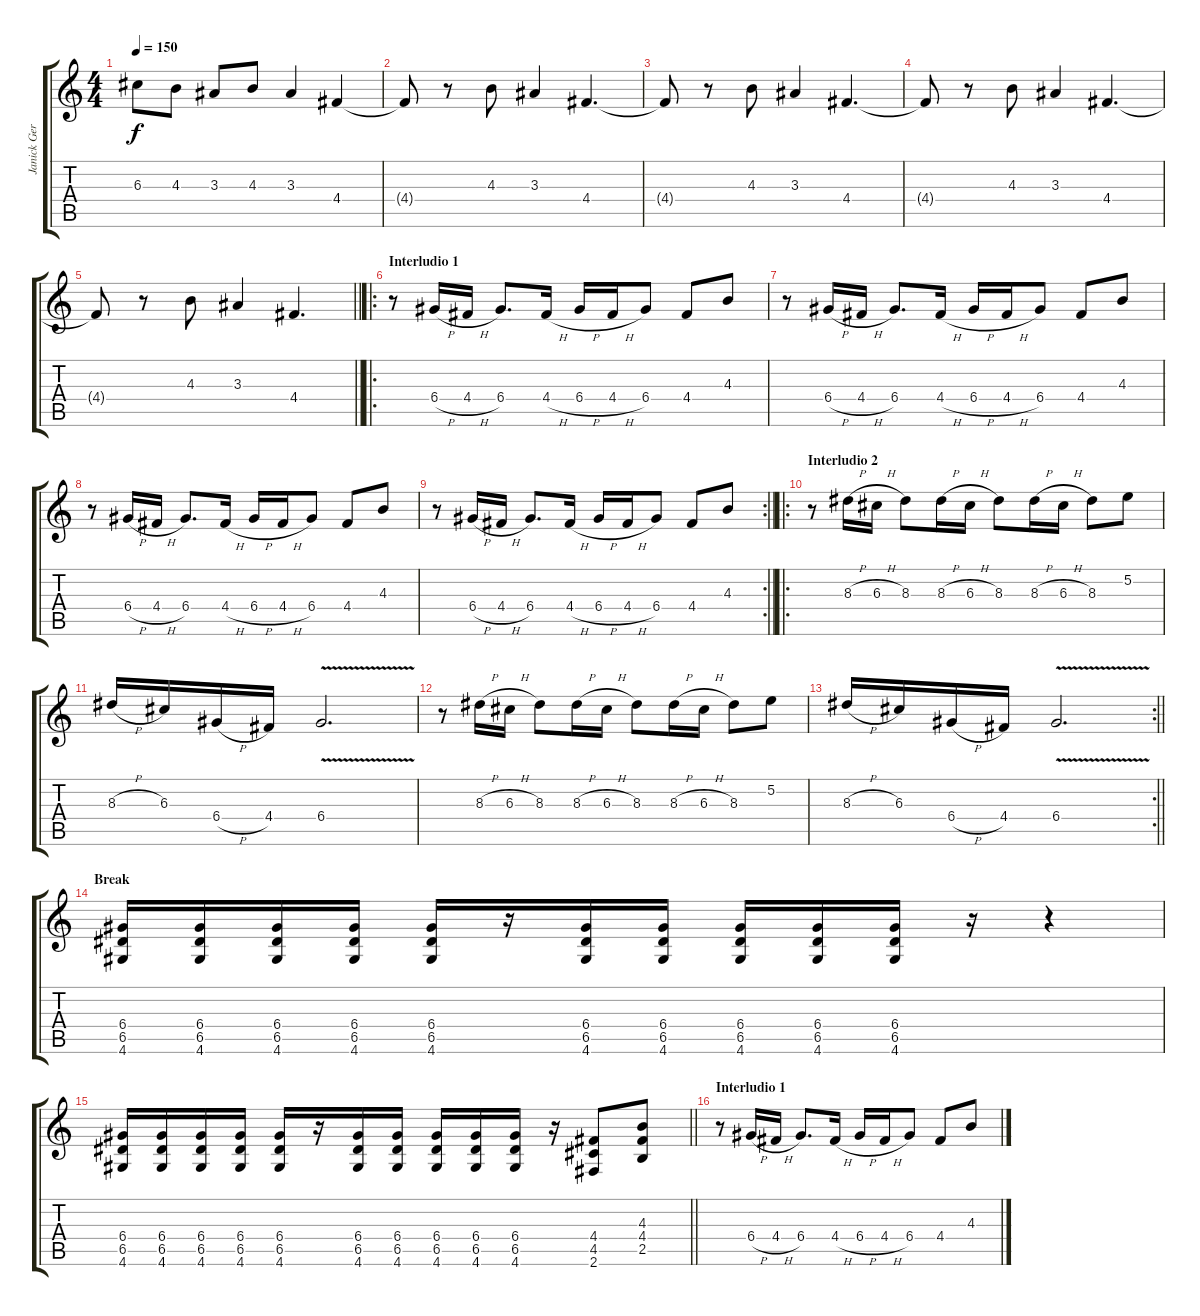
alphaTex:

\track ("Janick Gers" "Janick Ger") {instrument overdrivenguitar}
\staff {score tabs}
\tuning (E4 B3 G3 D3 A2 E2) {hide}
\ts (4 4)
\tempo 150
\clef g2
\ks c
6.3.8{dy f} 4.3.8 3.3.8 4.3.8 3.3.4 4.4.4 |
4.4{t}.8 r.8 4.3.8 3.3.4 4.4.4{d} |
4.4{t}.8 r.8 4.3.8 3.3.4 4.4.4{d} |
4.4{t}.8 r.8 4.3.8 3.3.4 4.4.4{d} |
\barLineRight lightlight
4.4{t}.8 r.8 4.3.8 3.3.4 4.4.4{d} |
\ro
\section ("" "Interludio 1")
r.8{volume 11} 6.4{h}.16 4.4{h}.16 6.4.8{d} 4.4{h}.16 6.4{h}.16 4.4{h}.16 6.4.8 4.4.8 4.3.8 |
r.8 6.4{h}.16 4.4{h}.16 6.4.8{d} 4.4{h}.16 6.4{h}.16 4.4{h}.16 6.4.8 4.4.8 4.3.8 |
r.8 6.4{h}.16 4.4{h}.16 6.4.8{d} 4.4{h}.16 6.4{h}.16 4.4{h}.16 6.4.8 4.4.8 4.3.8 |
\rc 2
\barLineRight lightlight
r.8 6.4{h}.16 4.4{h}.16 6.4.8{d} 4.4{h}.16 6.4{h}.16 4.4{h}.16 6.4.8 4.4.8 4.3.8 |
\ro
\section ("" "Interludio 2")
r.8 8.3{h}.16 6.3{h}.16 8.3.8 8.3{h}.16 6.3{h}.16 8.3.8 8.3{h}.16 6.3{h}.16 8.3.8 5.2.8 |
8.3{h}.16 6.3.16 6.4{h}.16 4.4.16 6.4{v}.2{d} |
r.8 8.3{h}.16 6.3{h}.16 8.3.8 8.3{h}.16 6.3{h}.16 8.3.8 8.3{h}.16 6.3{h}.16 8.3.8 5.2.8 |
\rc 2
\barLineRight lightlight
8.3{h}.16 6.3.16 6.4{h}.16 4.4.16 6.4{v}.2{d} |
\section ("" "Break")
(6.4 6.5 4.6).16 (6.4 6.5 4.6).16 (6.4 6.5 4.6).16 (6.4 6.5 4.6).16 (6.4 6.5 4.6).16 r.16 (6.4 6.5 4.6).16 (6.4 6.5 4.6).16 (6.4 6.5 4.6).16 (6.4 6.5 4.6).16 (6.4 6.5 4.6).16 r.16 r.4 |
\barLineRight lightlight
(6.4 6.5 4.6).16 (6.4 6.5 4.6).16 (6.4 6.5 4.6).16 (6.4 6.5 4.6).16 (6.4 6.5 4.6).16 r.16 (6.4 6.5 4.6).16 (6.4 6.5 4.6).16 (6.4 6.5 4.6).16 (6.4 6.5 4.6).16 (6.4 6.5 4.6).16 r.16 (4.4 4.5 2.6).8 (4.3 4.4 2.5).8 |
\section ("" "Interludio 1")
r.8 6.4{h}.16 4.4{h}.16 6.4.8{d} 4.4{h}.16 6.4{h}.16 4.4{h}.16 6.4.8 4.4.8 4.3.8
